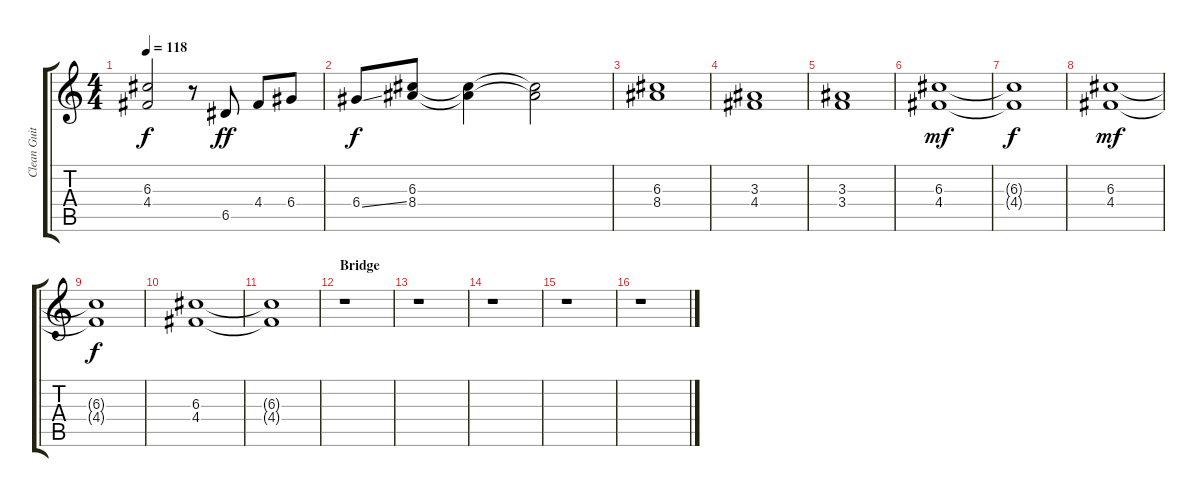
\track ("Clean Guitar" "Clean Guit") {instrument electricguitarjazz}
\staff {score tabs}
\tuning (E4 B3 G3 D3 A2 E2) {hide}
\ts (4 4)
\tempo 118
\clef g2
\ks c
(6.3{t} 4.4{t}).2{dy f} r.8 6.5.8{dy ff} 4.4.8 6.4.8 |
6.4{ss}.8{dy f} (6.3 8.4).8 (6.3{t} 8.4{t}).4 (6.3{t} 8.4{t}).2 |
(6.3 8.4).1 |
(3.3 4.4).1 |
(3.3 3.4).1 |
(6.3 4.4).1{dy mf} |
(6.3{t} 4.4{t}).1{dy f} |
(6.3 4.4).1{dy mf} |
(6.3{t} 4.4{t}).1{dy f} |
(6.3 4.4).1 |
(6.3{t} 4.4{t}).1 |
\section ("" "Bridge")
r.1 |
r.1 |
r.1 |
r.1 |
r.1
